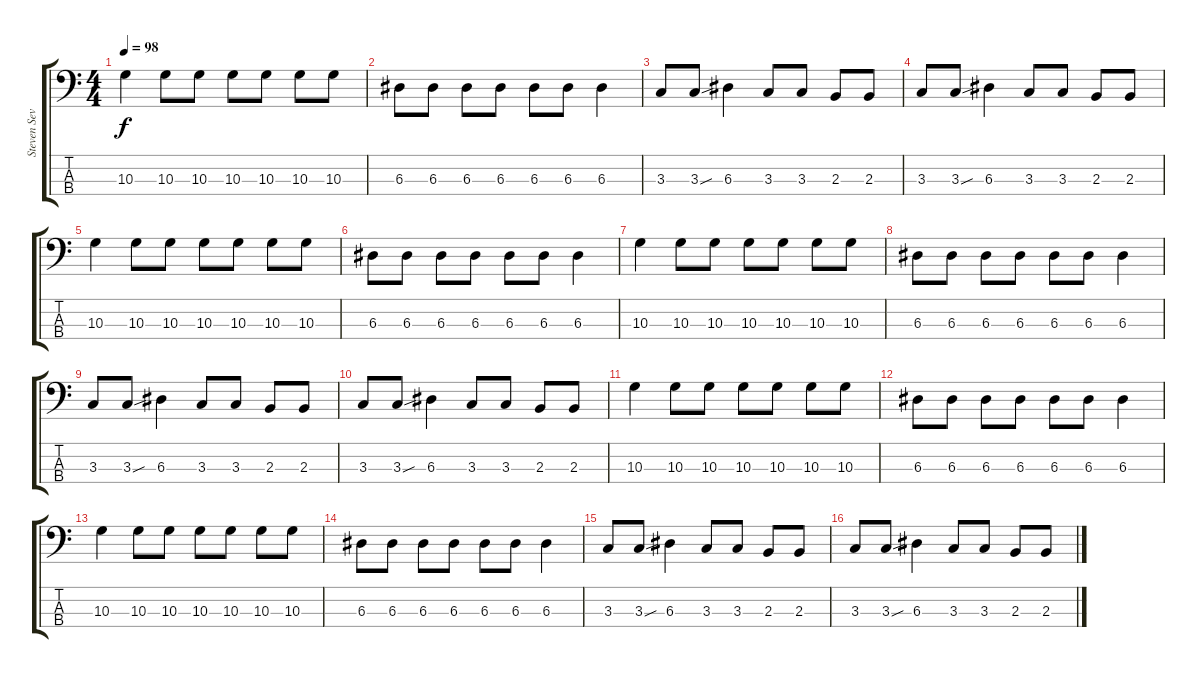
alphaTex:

\track ("Steven Severin" "Steven Sev") {instrument electricbassfinger}
\staff {score tabs}
\tuning (G2 D2 A1 E1) {hide}
\ts (4 4)
\tempo 98
\clef f4
\ks c
10.3.4{dy f} 10.3.8 10.3.8 10.3.8 10.3.8 10.3.8 10.3.8 |
6.3.8 6.3.8 6.3.8 6.3.8 6.3.8 6.3.8 6.3.4 |
3.3.8 3.3{sou}.8 6.3.4 3.3.8 3.3.8 2.3.8 2.3.8 |
3.3.8 3.3{sou}.8 6.3.4 3.3.8 3.3.8 2.3.8 2.3.8 |
10.3.4 10.3.8 10.3.8 10.3.8 10.3.8 10.3.8 10.3.8 |
6.3.8 6.3.8 6.3.8 6.3.8 6.3.8 6.3.8 6.3.4 |
10.3.4 10.3.8 10.3.8 10.3.8 10.3.8 10.3.8 10.3.8 |
6.3.8 6.3.8 6.3.8 6.3.8 6.3.8 6.3.8 6.3.4 |
3.3.8 3.3{sou}.8 6.3.4 3.3.8 3.3.8 2.3.8 2.3.8 |
3.3.8 3.3{sou}.8 6.3.4 3.3.8 3.3.8 2.3.8 2.3.8 |
10.3.4 10.3.8 10.3.8 10.3.8 10.3.8 10.3.8 10.3.8 |
6.3.8 6.3.8 6.3.8 6.3.8 6.3.8 6.3.8 6.3.4 |
10.3.4 10.3.8 10.3.8 10.3.8 10.3.8 10.3.8 10.3.8 |
6.3.8 6.3.8 6.3.8 6.3.8 6.3.8 6.3.8 6.3.4 |
3.3.8 3.3{sou}.8 6.3.4 3.3.8 3.3.8 2.3.8 2.3.8 |
3.3.8 3.3{sou}.8 6.3.4 3.3.8 3.3.8 2.3.8 2.3.8
